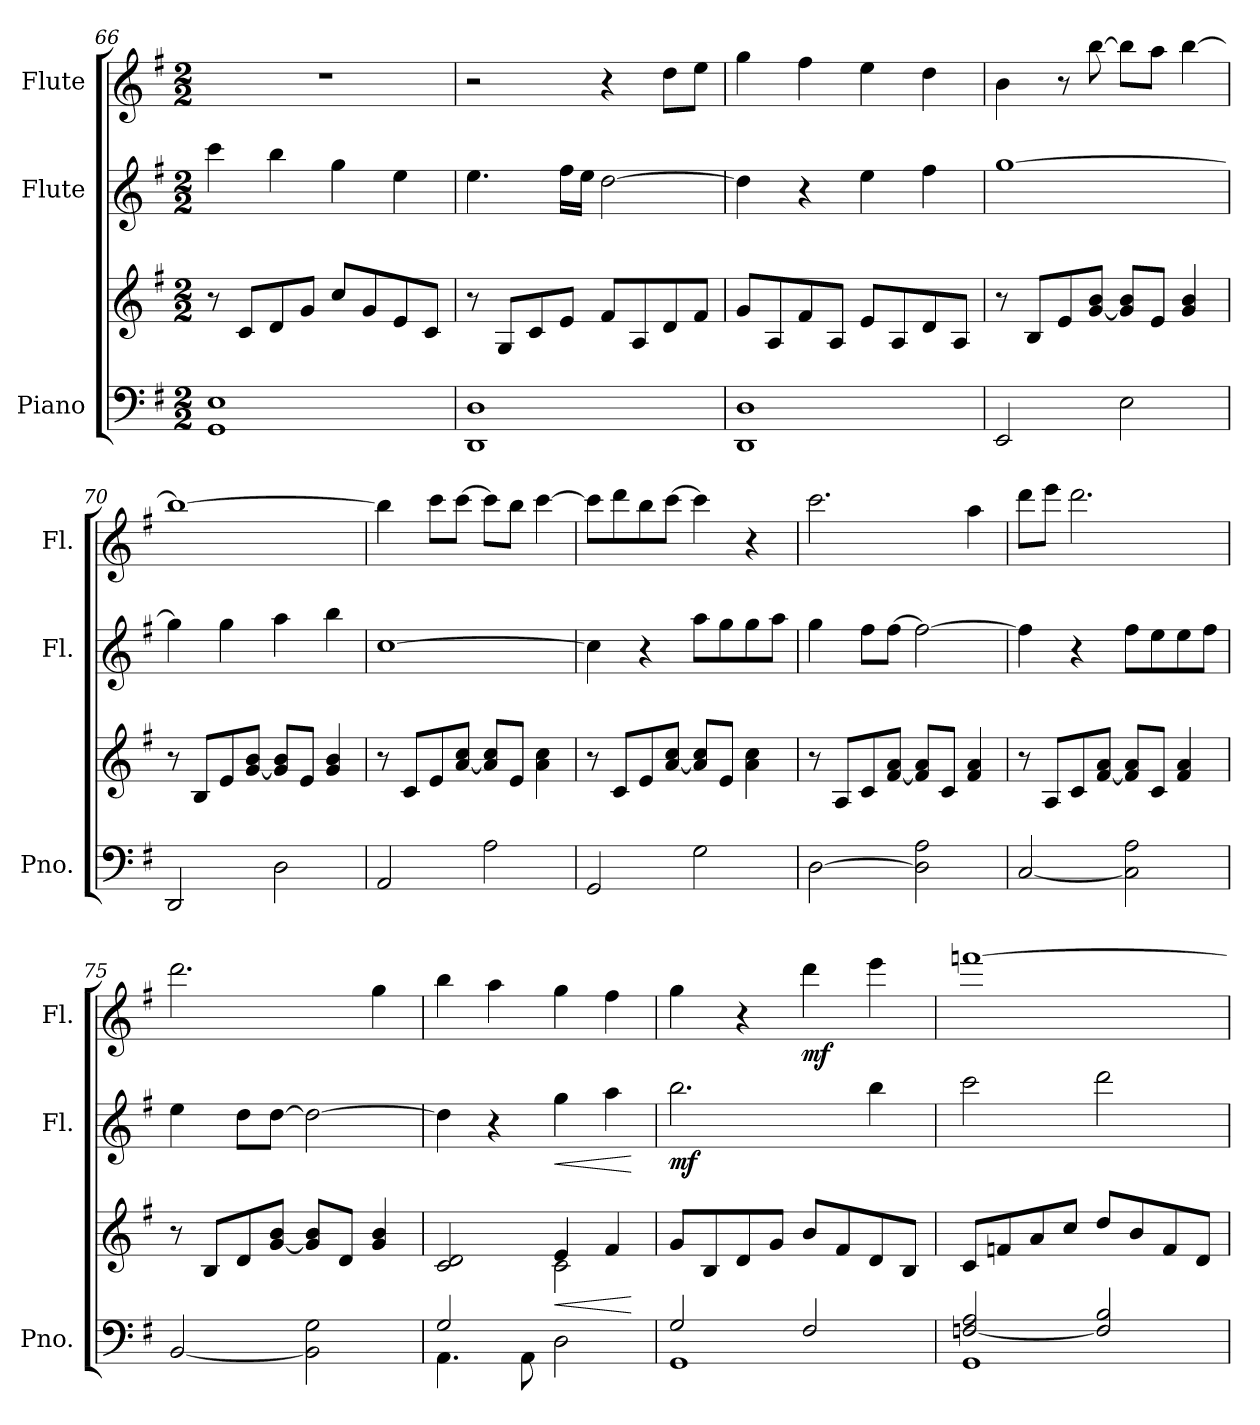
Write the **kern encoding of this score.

**kern	**kern	**dynam	**kern	**dynam	**kern	**dynam
*part3	*part3	*part3	*part2	*part2	*part1	*part1
*staff4	*staff3	*staff3/4	*staff2	*staff2	*staff1	*staff1
*I"Piano	*	*	*I"Flute	*	*I"Flute	*
*I'Pno.	*	*	*I'Fl.	*	*I'Fl.	*
!!LO:LB:g=z
*clefF4	*clefG2	*	*clefG2	*	*clefG2	*
*k[f#]	*k[f#]	*	*k[f#]	*	*k[f#]	*
*M2/2	*M2/2	*	*M2/2	*	*M2/2	*
=66	=66	=66	=66	=66	=66	=66
1GG 1E	8r	.	4ccc\	.	1r	.
.	8c/L	.	.	.	.	.
.	8d/	.	4bb\	.	.	.
.	8g/J	.	.	.	.	.
.	8cc/L	.	4gg\	.	.	.
.	8g/	.	.	.	.	.
.	8e/	.	4ee\	.	.	.
.	8c/J	.	.	.	.	.
=67	=67	=67	=67	=67	=67	=67
1DD 1D	8r	.	4.ee\	.	2r	.
.	8G/L	.	.	.	.	.
.	8c/	.	.	.	.	.
.	8e/J	.	16ff#\LL	.	.	.
.	.	.	16ee\JJ	.	.	.
.	8f#/L	.	[2dd\	.	4r	.
.	8A/	.	.	.	.	.
.	8d/	.	.	.	8dd\L	.
.	8f#/J	.	.	.	8ee\J	.
=68	=68	=68	=68	=68	=68	=68
1DD 1D	8g/L	.	4dd\]	.	4gg\	.
.	8A/	.	.	.	.	.
.	8f#/	.	4r	.	4ff#\	.
.	8A/J	.	.	.	.	.
.	8e/L	.	4ee\	.	4ee\	.
.	8A/	.	.	.	.	.
.	8d/	.	4ff#\	.	4dd\	.
.	8A/J	.	.	.	.	.
=69	=69	=69	=69	=69	=69	=69
2EE/	8r	.	[1gg	.	4b\	.
.	8B/L	.	.	.	.	.
.	8e/	.	.	.	8r	.
.	[8g/ 8b/J	.	.	.	[8bb\	.
2E\	8g/] 8b/L	.	.	.	8bb\L]	.
.	8e/J	.	.	.	8aa\J	.
.	4g/ 4b/	.	.	.	[4bb\	.
!!LO:LB:g=z
=70	=70	=70	=70	=70	=70	=70
2DD/	8r	.	4gg\]	.	1bb_	.
.	8B/L	.	.	.	.	.
.	8e/	.	4gg\	.	.	.
.	[8g/ 8b/J	.	.	.	.	.
2D\	8g/] 8b/L	.	4aa\	.	.	.
.	8e/J	.	.	.	.	.
.	4g/ 4b/	.	4bb\	.	.	.
=71	=71	=71	=71	=71	=71	=71
2AA/	8r	.	[1cc	.	4bb\]	.
.	8c/L	.	.	.	.	.
.	8e/	.	.	.	8ccc\L	.
.	[8a/ 8cc/J	.	.	.	[8ccc\J	.
2A\	8a/] 8cc/L	.	.	.	8ccc\L]	.
.	8e/J	.	.	.	8bb\J	.
.	4a\ 4cc\	.	.	.	[4ccc\	.
=72	=72	=72	=72	=72	=72	=72
2GG/	8r	.	4cc\]	.	8ccc\L]	.
.	8c/L	.	.	.	8ddd\	.
.	8e/	.	4r	.	8bb\	.
.	[8a/ 8cc/J	.	.	.	[8ccc\J	.
2G\	8a/] 8cc/L	.	8aa\L	.	4ccc\]	.
.	8e/J	.	8gg\	.	.	.
.	4a\ 4cc\	.	8gg\	.	4r	.
.	.	.	8aa\J	.	.	.
=73	=73	=73	=73	=73	=73	=73
[2D\	8r	.	4gg\	.	2.ccc\	.
.	8A/L	.	.	.	.	.
.	8c/	.	8ff#\L	.	.	.
.	[8f#/ 8a/J	.	[8ff#\J	.	.	.
2D\] 2A\	8f#/] 8a/L	.	2ff#\_	.	.	.
.	8c/J	.	.	.	.	.
.	4f#/ 4a/	.	.	.	4aa\	.
!!LO:PB:g=z
=74	=74	=74	=74	=74	=74	=74
[2C/	8r	.	4ff#\]	.	8ddd\L	.
.	8A/L	.	.	.	8eee\J	.
.	8c/	.	4r	.	2.ddd\	.
.	[8f#/ 8a/J	.	.	.	.	.
2C\] 2A\	8f#/] 8a/L	.	8ff#\L	.	.	.
.	8c/J	.	8ee\	.	.	.
.	4f#/ 4a/	.	8ee\	.	.	.
.	.	.	8ff#\J	.	.	.
=75	=75	=75	=75	=75	=75	=75
[2BB/	8r	.	4ee\	.	2.ddd\	.
.	8B/L	.	.	.	.	.
.	8d/	.	8dd\L	.	.	.
.	[8g/ 8b/J	.	[8dd\J	.	.	.
2BB\] 2G\	8g/] 8b/L	.	2dd\_	.	.	.
.	8d/J	.	.	.	.	.
.	4g/ 4b/	.	.	.	4gg\	.
=76	=76	=76	=76	=76	=76	=76
*^	*^	*	*	*	*	*
4.AA\	2G/	2c/ 2d/	2ryy	.	4dd\]	.	4bb\	.
.	.	.	.	.	4r	.	4aa\	.
8AA\	.	.	.	.	.	.	.	.
!	!	!	!	!LO:HP:b	!	!LO:HP:b	!	!
2D\	2ryy	2c\	4e/	<	4gg\	<	4gg\	.
.	.	.	4f#/	.	4aa\	.	4ff#\	.
*v	*v	*	*	*	*	*	*	*
*	*v	*v	*	*	*	*	*
.	.	[	.	[	.	.
=77	=77	=77	=77	=77	=77	=77
*^	*	*	*	*	*	*
!	!	!	!	!	!LO:DY:b	!	!
1GG	2G/	8g/L	.	2.bb\	mf	4gg\	.
.	.	8B/	.	.	.	.	.
.	.	8d/	.	.	.	4r	.
.	.	8g/J	.	.	.	.	.
!	!	!	!	!	!	!	!LO:DY:b
.	2F#/	8b/L	.	.	.	4ddd\	mf
.	.	8f#/	.	.	.	.	.
.	.	8d/	.	4bb\	.	4eee\	.
.	.	8B/J	.	.	.	.	.
=78	=78	=78	=78	=78	=78	=78	=78
1GG	[2Fn/ 2A/	8c/L	.	2ccc\	.	[1fffn	.
.	.	8fn/	.	.	.	.	.
.	.	8a/	.	.	.	.	.
.	.	8cc/J	.	.	.	.	.
.	2F/] 2B/	8dd/L	.	2ddd\	.	.	.
.	.	8b/	.	.	.	.	.
.	.	8f/	.	.	.	.	.
.	.	8d/J	.	.	.	.	.
*v	*v	*	*	*	*	*	*
=	=	=	=	=	=	=
*-	*-	*-	*-	*-	*-	*-
